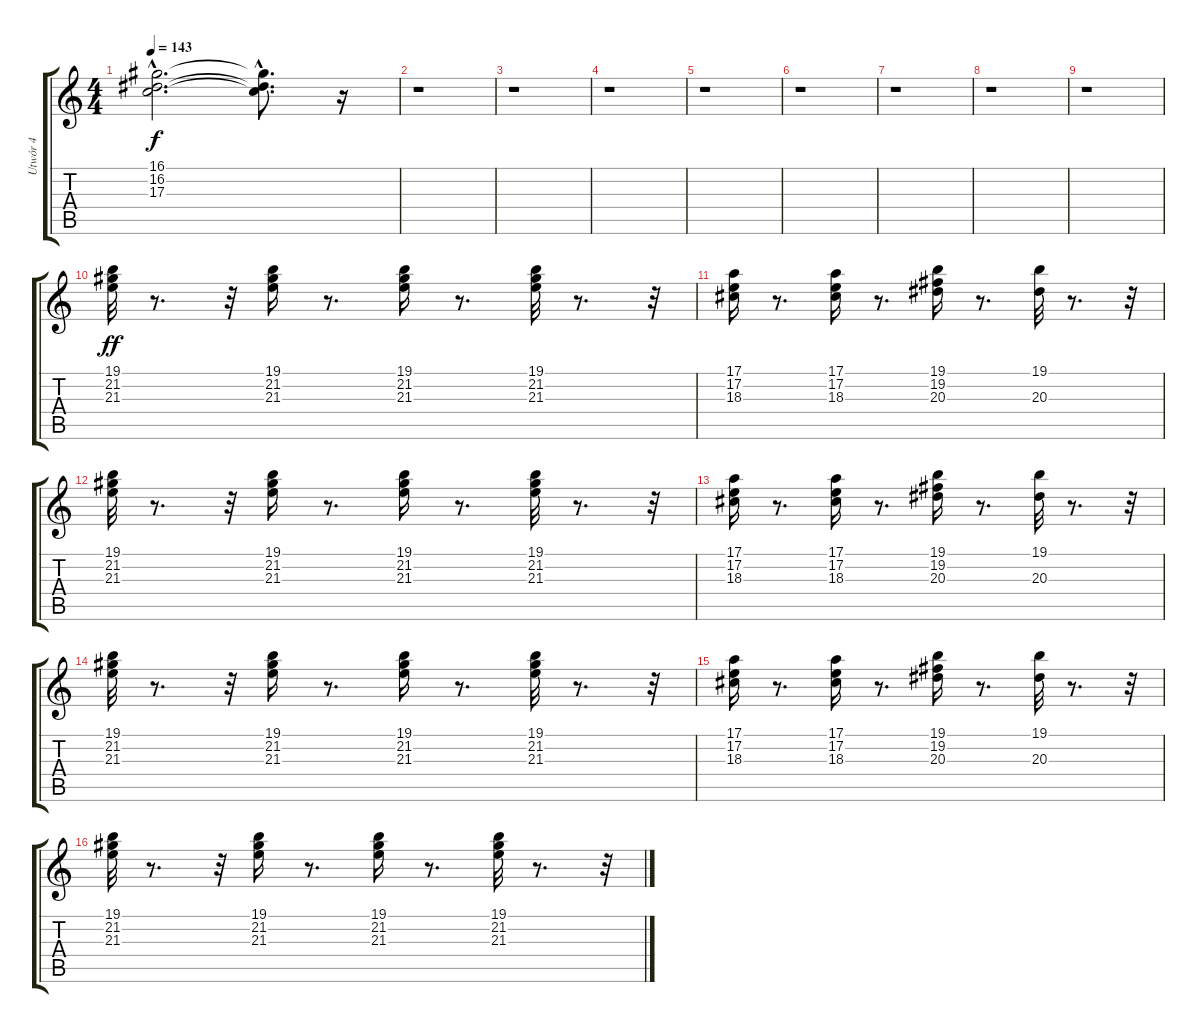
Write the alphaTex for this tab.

\track ("Utwór 4" "Utwór 4") {instrument drawbarorgan}
\staff {score tabs}
\tuning (E4 B3 G3 D3 A2 E2) {hide}
\ts (4 4)
\tempo 143
\clef g2
\ks c
(16.1{hac t} 16.2{hac t} 17.3{hac t}).2{d dy f} (16.1{hac t} 16.2{hac t} 17.3{hac t}).8{d} r.16 |
r.1 |
r.1 |
r.1 |
r.1 |
r.1 |
r.1 |
r.1 |
r.1 |
(19.1 21.2 21.3).32{dy ff} r.8{d} r.32 (19.1 21.2 21.3).16 r.8{d} (19.1 21.2 21.3).16 r.8{d} (19.1 21.2 21.3).32 r.8{d} r.32 |
(17.1 17.2 18.3).16 r.8{d} (17.1 17.2 18.3).16 r.8{d} (19.1 19.2 20.3).16 r.8{d} (19.1 20.3).32 r.8{d} r.32 |
(19.1 21.2 21.3).32 r.8{d} r.32 (19.1 21.2 21.3).16 r.8{d} (19.1 21.2 21.3).16 r.8{d} (19.1 21.2 21.3).32 r.8{d} r.32 |
(17.1 17.2 18.3).16 r.8{d} (17.1 17.2 18.3).16 r.8{d} (19.1 19.2 20.3).16 r.8{d} (19.1 20.3).32 r.8{d} r.32 |
(19.1 21.2 21.3).32 r.8{d} r.32 (19.1 21.2 21.3).16 r.8{d} (19.1 21.2 21.3).16 r.8{d} (19.1 21.2 21.3).32 r.8{d} r.32 |
(17.1 17.2 18.3).16 r.8{d} (17.1 17.2 18.3).16 r.8{d} (19.1 19.2 20.3).16 r.8{d} (19.1 20.3).32 r.8{d} r.32 |
(19.1 21.2 21.3).32 r.8{d} r.32 (19.1 21.2 21.3).16 r.8{d} (19.1 21.2 21.3).16 r.8{d} (19.1 21.2 21.3).32 r.8{d} r.32
